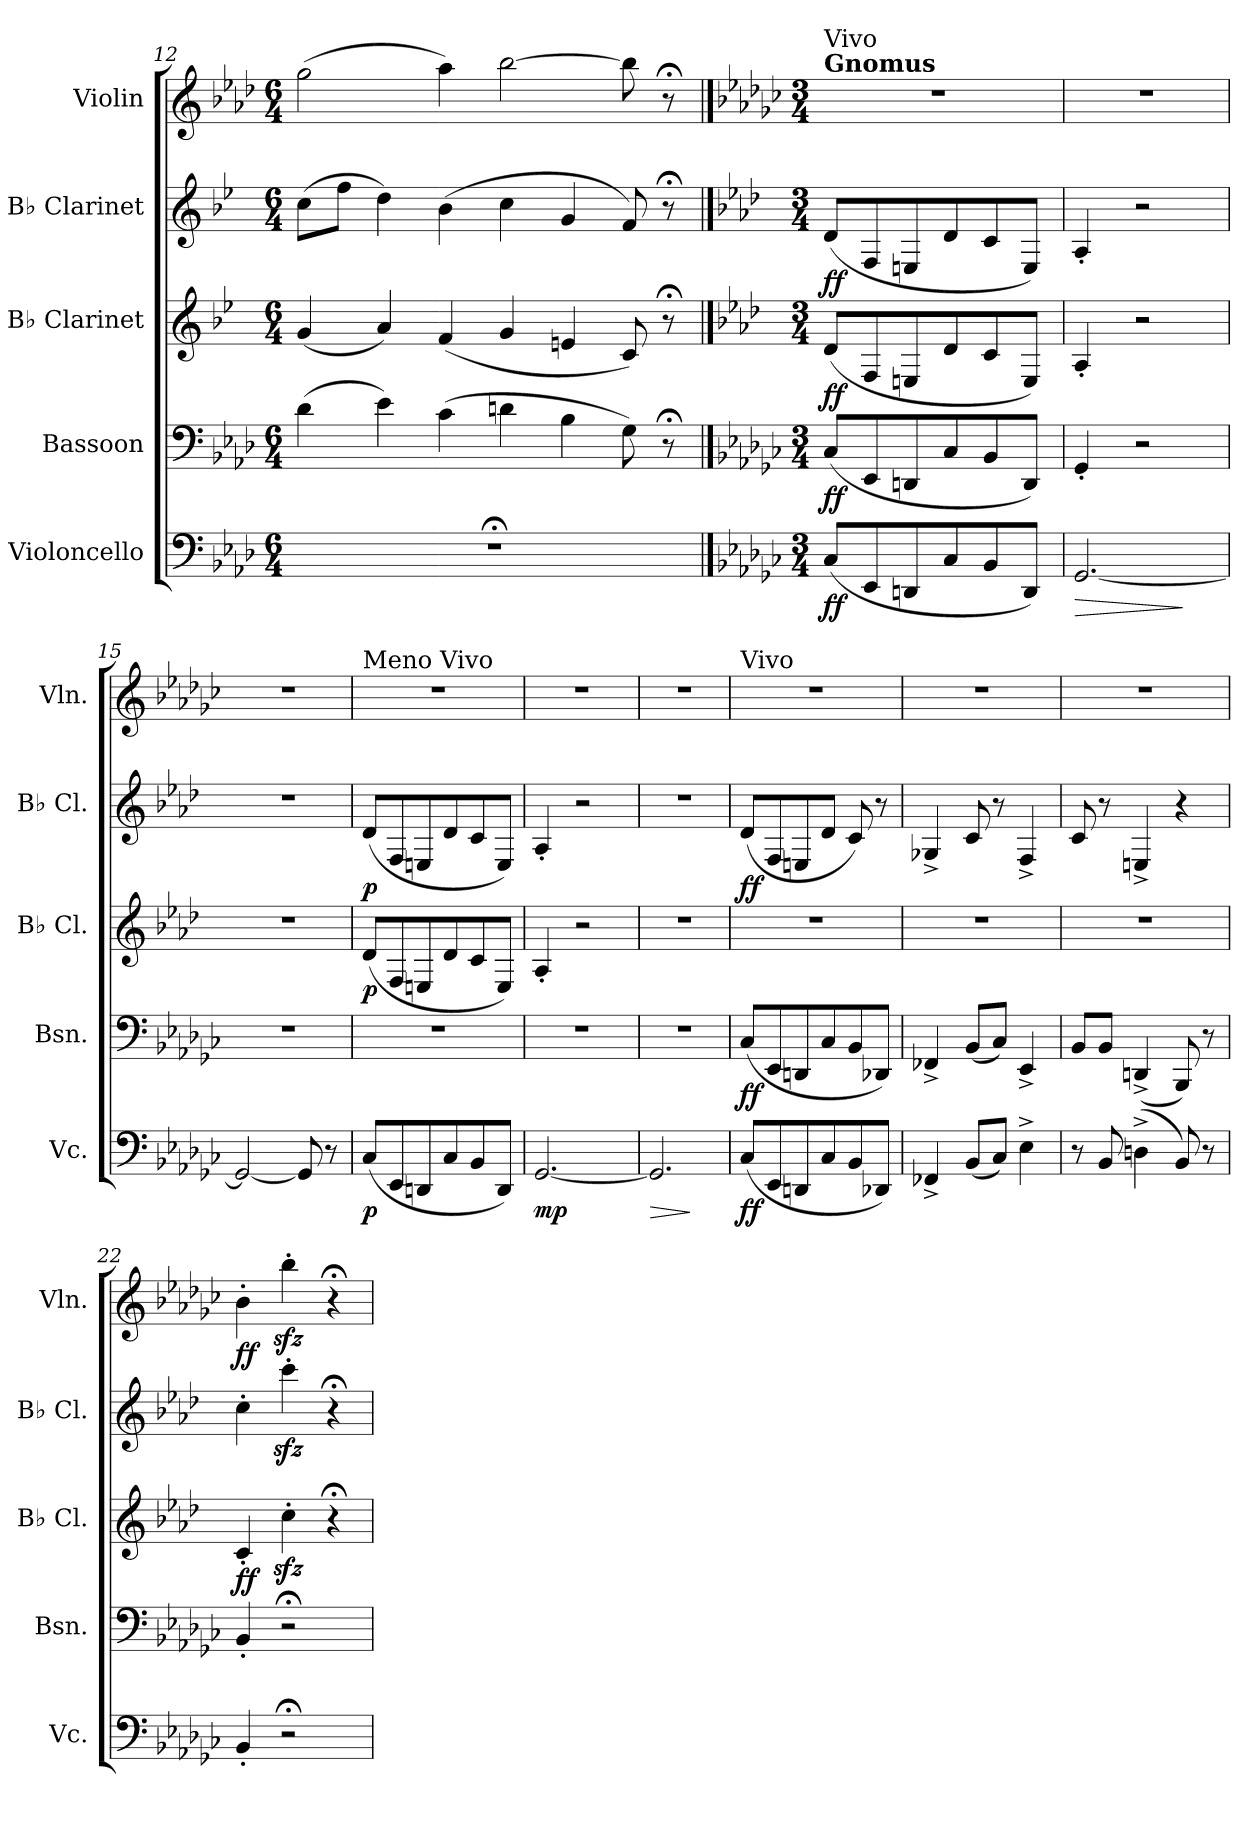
**kern	**dynam	**kern	**dynam	**kern	**dynam	**kern	**dynam	**kern	**dynam
*part5	*part5	*part4	*part4	*part3	*part3	*part2	*part2	*part1	*part1
*staff5	*staff5	*staff4	*staff4	*staff3	*staff3	*staff2	*staff2	*staff1	*staff1
*I"Violoncello	*	*I"Bassoon	*	*I"B♭ Clarinet	*	*I"B♭ Clarinet	*	*I"Violin	*
*I'Vc.	*	*I'Bsn.	*	*I'B♭ Cl.	*	*I'B♭ Cl.	*	*I'Vln.	*
!!LO:LB:g=z
*clefF4	*	*clefF4	*	*clefG2	*	*clefG2	*	*clefG2	*
*	*	*	*	*ITrd1c2	*	*ITrd1c2	*	*	*
*k[b-e-a-d-]	*	*k[b-e-a-d-]	*	*k[b-e-a-d-]	*	*k[b-e-a-d-]	*	*k[b-e-a-d-]	*
*M6/4	*	*M6/4	*	*M6/4	*	*M6/4	*	*M6/4	*
=12	=12	=12	=12	=12	=12	=12	=12	=12	=12
1.r;<	.	(4d-\	.	(4f/	.	(8b-\L	.	(2gg\	.
.	.	.	.	.	.	8ee-\J	.	.	.
.	.	4e-\)	.	4g/)	.	4cc\)	.	.	.
.	.	(4c\	.	(4e-/	.	(4a-\	.	4aa-\)	.
.	.	4dn\	.	4f/	.	4b-\	.	[2bb-\	.
.	.	4B-\	.	4dn/	.	4f/	.	.	.
.	.	8G\)	.	8B-/)	.	8e-/)	.	8bb-\]	.
.	.	8r;<	.	8r;<	.	8r;<	.	8r;<	.
==13	==13	==13	==13	==13	==13	==13	==13	==13	==13
*k[b-e-a-d-g-c-]	*	*k[b-e-a-d-g-c-]	*	*k[b-e-a-d-g-c-]	*	*k[b-e-a-d-g-c-]	*	*k[b-e-a-d-g-c-]	*
*M3/4	*	*M3/4	*	*M3/4	*	*M3/4	*	*M3/4	*
*	*	*	*	*	*	*	*	*MM240	*
!	!	!	!	!	!	!	!	!LO:TX:a:B:t=Gnomus	!
!	!	!	!	!	!	!	!	!LO:TX:a:t=Vivo	!
!	!LO:DY:b	!	!LO:DY:b	!	!LO:DY:b	!	!LO:DY:b	!	!
(8C-/L	ff	(8C-/L	ff	(8c-/L	ff	(8c-/L	ff	2.r	.
8EE-/	.	8EE-/	.	8E-/	.	8E-/	.	.	.
8DDn/	.	8DDn/	.	8Dn/	.	8Dn/	.	.	.
8C-/	.	8C-/	.	8c-/	.	8c-/	.	.	.
8BB-/	.	8BB-/	.	8B-/	.	8B-/	.	.	.
8DD/J)	.	8DD/J)	.	8D/J)	.	8D/J)	.	.	.
=14	=14	=14	=14	=14	=14	=14	=14	=14	=14
!	!LO:HP:b	!	!	!	!	!	!	!	!
[2.GG-/	>	4GG-'/	.	4G-'/	.	4G-'/	.	2.r	.
.	.	2r	.	2r	.	2r	.	.	.
.	]	.	.	.	.	.	.	.	.
=15	=15	=15	=15	=15	=15	=15	=15	=15	=15
2GG-/_	.	2.r	.	2.r	.	2.r	.	2.r	.
8GG-/]	.	.	.	.	.	.	.	.	.
8r	.	.	.	.	.	.	.	.	.
=16	=16	=16	=16	=16	=16	=16	=16	=16	=16
!	!	!	!	!	!	!	!	!LO:TX:a:t=Meno Vivo	!
!	!LO:DY:b	!	!	!	!LO:DY:b	!	!LO:DY:b	!	!
(8C-/L	p	2.r	.	(8c-/L	p	(8c-/L	p	2.r	.
8EE-/	.	.	.	8E-/	.	8E-/	.	.	.
8DDn/	.	.	.	8Dn/	.	8Dn/	.	.	.
8C-/	.	.	.	8c-/	.	8c-/	.	.	.
8BB-/	.	.	.	8B-/	.	8B-/	.	.	.
8DD/J)	.	.	.	8D/J)	.	8D/J)	.	.	.
!!LO:PB:g=z
=17	=17	=17	=17	=17	=17	=17	=17	=17	=17
!	!LO:DY:b	!	!	!	!	!	!	!	!
[2.GG-/	mp	2.r	.	4G-'/	.	4G-'/	.	2.r	.
.	.	.	.	2r	.	2r	.	.	.
=18	=18	=18	=18	=18	=18	=18	=18	=18	=18
!	!LO:HP:b	!	!	!	!	!	!	!	!
2.GG-/]	>	2.r	.	2.r	.	2.r	.	2.r	.
.	]	.	.	.	.	.	.	.	.
=19	=19	=19	=19	=19	=19	=19	=19	=19	=19
*	*	*	*	*	*	*	*	*MM240	*
!	!	!	!	!	!	!	!	!LO:TX:a:t=Vivo	!
!	!LO:DY:b	!	!LO:DY:b	!	!	!	!LO:DY:b	!	!
(8C-/L	ff	(8C-/L	ff	2.r	.	(8c-/L	ff	2.r	.
8EE-/	.	8EE-/	.	.	.	8E-/	.	.	.
8DDn/	.	8DDn/	.	.	.	8Dn/	.	.	.
8C-/	.	8C-/	.	.	.	8c-/J	.	.	.
8BB-/	.	8BB-/	.	.	.	8B-/)	.	.	.
8DD-X/J)	.	8DD-X/J)	.	.	.	8r	.	.	.
=20	=20	=20	=20	=20	=20	=20	=20	=20	=20
4FF-X^/	.	4FF-X^/	.	2.r	.	4F-X^/	.	2.r	.
(8BB-/L	.	(8BB-/L	.	.	.	8B-/	.	.	.
8C-/J)	.	8C-/J)	.	.	.	8r	.	.	.
4E-^\	.	4EE-^/	.	.	.	4E-^/	.	.	.
=21	=21	=21	=21	=21	=21	=21	=21	=21	=21
8r	.	8BB-/L	.	2.r	.	8B-/	.	2.r	.
8BB-/	.	8BB-/J	.	.	.	8r	.	.	.
(4Dn^\	.	(4DDn^/	.	.	.	4Dn^/	.	.	.
8BB-/)	.	8BBB-/)	.	.	.	4r	.	.	.
8r	.	8r	.	.	.	.	.	.	.
=22	=22	=22	=22	=22	=22	=22	=22	=22	=22
!	!	!	!	!	!LO:DY:b	!	!	!	!LO:DY:b
4BB-'/	.	4BB-'/	.	4B-'/	ff	4b-'\	.	4b-'\	ff
2r;<	.	2r;<	.	4b-zz<'\	.	4bb-zz<'\	.	4bb-zz<'\	.
.	.	.	.	4r;<	.	4r;<	.	4r;<	.
=	=	=	=	=	=	=	=	=	=
*-	*-	*-	*-	*-	*-	*-	*-	*-	*-
